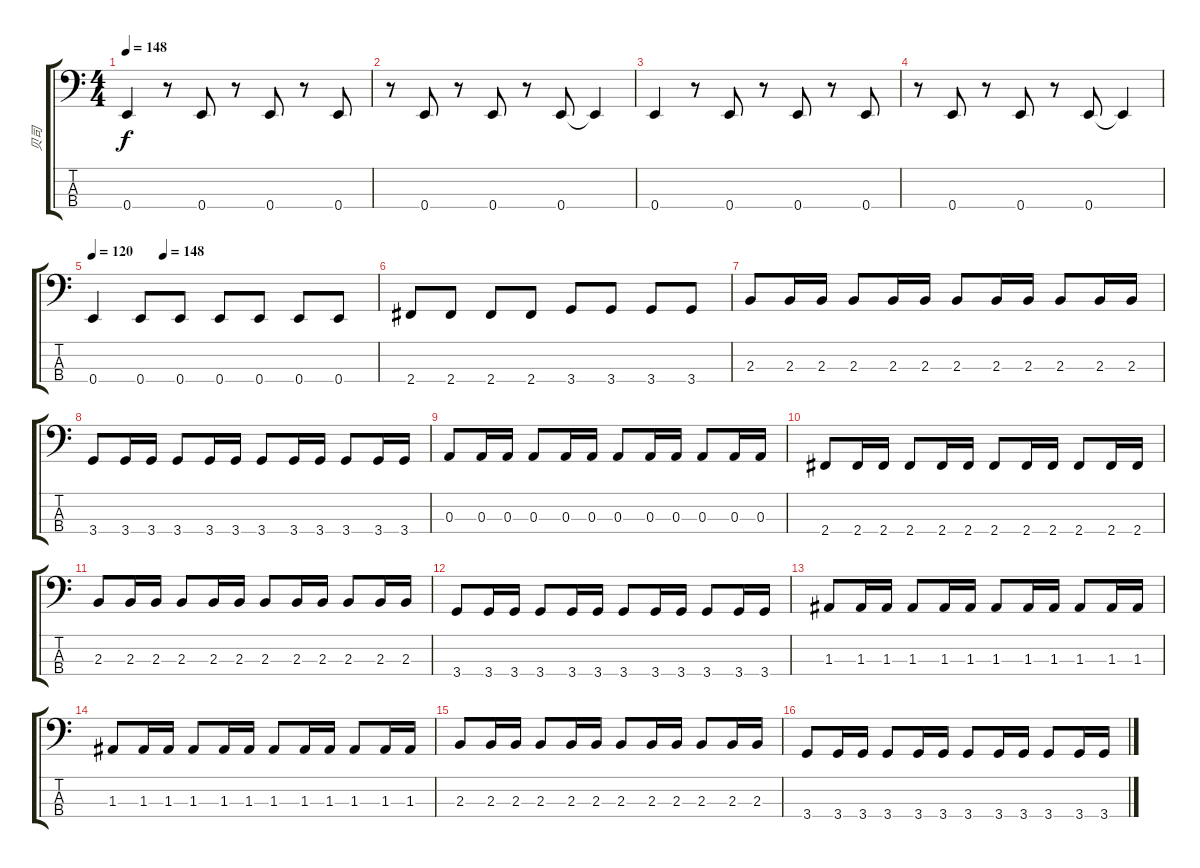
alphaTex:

\track ("贝司" "贝司") {instrument electricbassfinger}
\staff {score tabs}
\tuning (G2 D2 A1 E1) {hide}
\ts (4 4)
\tempo 148
\clef f4
\ks c
0.4.4{dy f} r.8 0.4.8 r.8 0.4.8 r.8 0.4.8 |
r.8 0.4.8 r.8 0.4.8 r.8 0.4.8 0.4{t}.4 |
0.4.4 r.8 0.4.8 r.8 0.4.8 r.8 0.4.8 |
r.8 0.4.8 r.8 0.4.8 r.8 0.4.8 0.4{t}.4 |
\tempo 120
\tempo (148 0.25)
0.4.4 0.4.8 0.4.8 0.4.8 0.4.8 0.4.8 0.4.8 |
2.4.8 2.4.8 2.4.8 2.4.8 3.4.8 3.4.8 3.4.8 3.4.8 |
2.3.8 2.3.16 2.3.16 2.3.8 2.3.16 2.3.16 2.3.8 2.3.16 2.3.16 2.3.8 2.3.16 2.3.16 |
3.4.8 3.4.16 3.4.16 3.4.8 3.4.16 3.4.16 3.4.8 3.4.16 3.4.16 3.4.8 3.4.16 3.4.16 |
0.3.8 0.3.16 0.3.16 0.3.8 0.3.16 0.3.16 0.3.8 0.3.16 0.3.16 0.3.8 0.3.16 0.3.16 |
2.4.8 2.4.16 2.4.16 2.4.8 2.4.16 2.4.16 2.4.8 2.4.16 2.4.16 2.4.8 2.4.16 2.4.16 |
2.3.8 2.3.16 2.3.16 2.3.8 2.3.16 2.3.16 2.3.8 2.3.16 2.3.16 2.3.8 2.3.16 2.3.16 |
3.4.8 3.4.16 3.4.16 3.4.8 3.4.16 3.4.16 3.4.8 3.4.16 3.4.16 3.4.8 3.4.16 3.4.16 |
1.3.8 1.3.16 1.3.16 1.3.8 1.3.16 1.3.16 1.3.8 1.3.16 1.3.16 1.3.8 1.3.16 1.3.16 |
1.3.8 1.3.16 1.3.16 1.3.8 1.3.16 1.3.16 1.3.8 1.3.16 1.3.16 1.3.8 1.3.16 1.3.16 |
2.3.8 2.3.16 2.3.16 2.3.8 2.3.16 2.3.16 2.3.8 2.3.16 2.3.16 2.3.8 2.3.16 2.3.16 |
3.4.8 3.4.16 3.4.16 3.4.8 3.4.16 3.4.16 3.4.8 3.4.16 3.4.16 3.4.8 3.4.16 3.4.16
